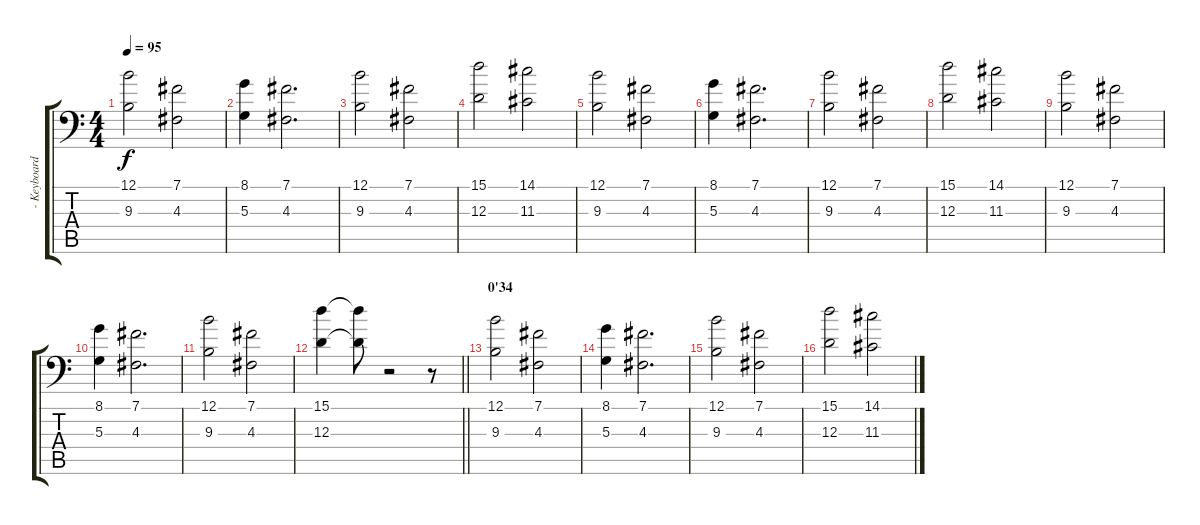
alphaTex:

\track ("- Keyboard / Choir" "- Keyboard") {instrument choiraahs}
\staff {score tabs}
\tuning (B3 Gb3 D3 A2 E2 A1) {hide}
\ts (4 4)
\tempo 95
\clef f4
\ks c
(12.1 9.3).2{dy f instrument choiraahs} (7.1 4.3).2 |
(8.1 5.3).4 (7.1 4.3).2{d} |
(12.1 9.3).2 (7.1 4.3).2 |
(15.1 12.3).2 (14.1 11.3).2 |
(12.1 9.3).2 (7.1 4.3).2 |
(8.1 5.3).4 (7.1 4.3).2{d} |
(12.1 9.3).2 (7.1 4.3).2 |
(15.1 12.3).2 (14.1 11.3).2 |
(12.1 9.3).2 (7.1 4.3).2 |
(8.1 5.3).4 (7.1 4.3).2{d} |
(12.1 9.3).2 (7.1 4.3).2 |
\barLineRight lightlight
(15.1 12.3).4 (15.1{t} 12.3{t}).8 r.2 r.8 |
\section ("" "0'34")
(12.1 9.3).2 (7.1 4.3).2 |
(8.1 5.3).4 (7.1 4.3).2{d} |
(12.1 9.3).2 (7.1 4.3).2 |
(15.1 12.3).2 (14.1 11.3).2
